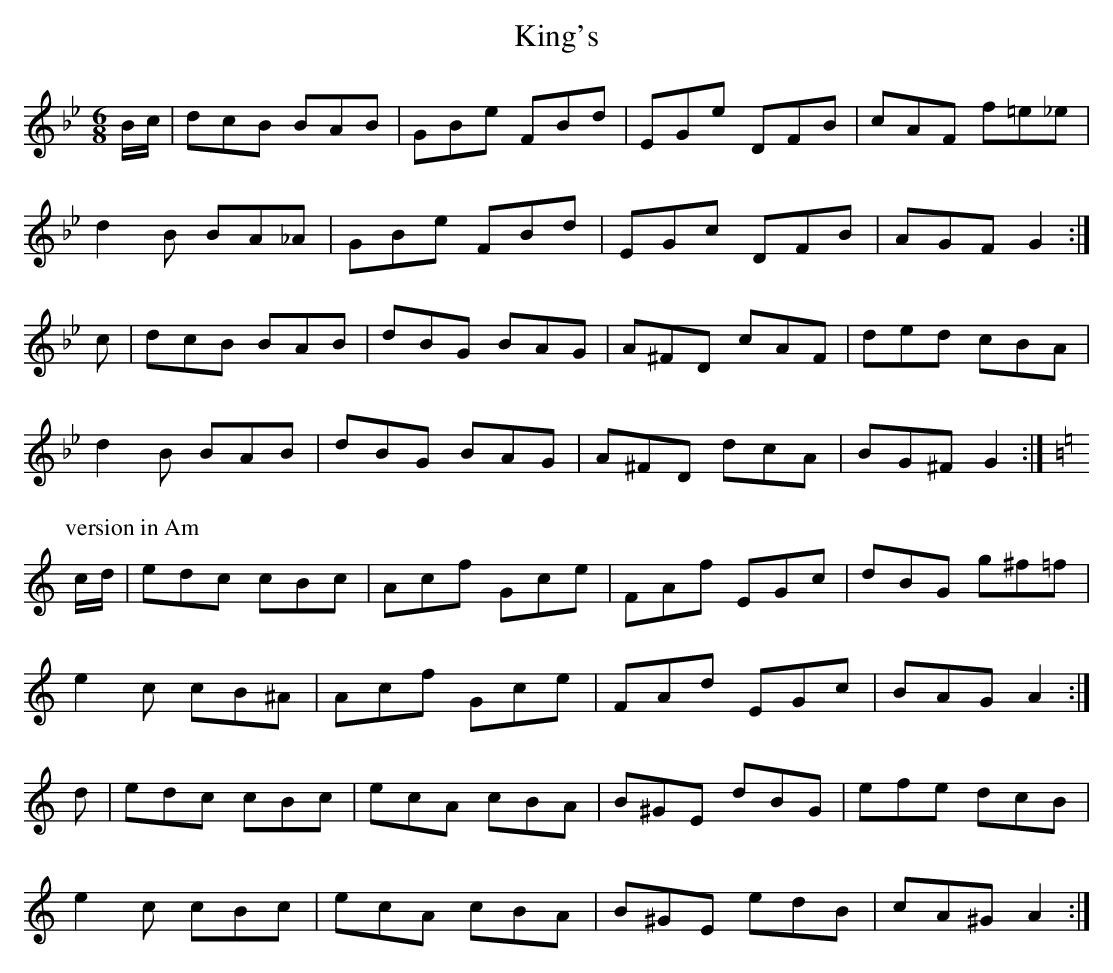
X:1
T: King's
M: 6/8
L: 1/8
K: Gm
B/c/ | dcB BAB | GBe FBd | EGe DFB | cAF f=e_e |
d2 B BA_A | GBe FBd | EGc DFB | AGF G2 :|
c | dcB BAB | dBG BAG | A^FD cAF | ded cBA |
d2 B BAB | dBG BAG | A^FD dcA | BG^F G2 :|
W: %blank line
P: version in Am
K: Am
c/d/ | edc cBc | Acf Gce | FAf EGc | dBG g^f=f |
e2 c cB^A | Acf Gce | FAd EGc | BAG A2 :|
d | edc cBc | ecA cBA | B^GE dBG | efe dcB |
e2 c cBc | ecA cBA | B^GE edB | cA^G A2 :|
